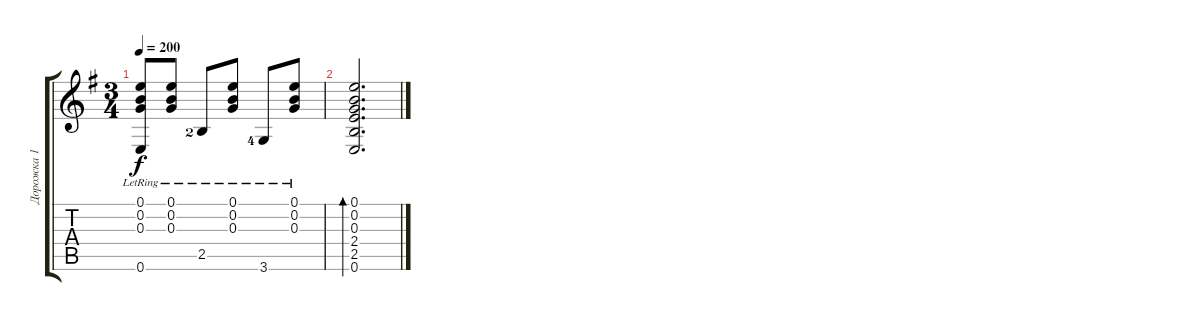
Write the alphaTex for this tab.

\track ("Дорожка 1" "Дорожка 1") {instrument acousticguitarsteel}
\staff {score tabs}
\tuning (E4 B3 G3 D3 A2 E2) {hide}
\ts (3 4)
\tempo 200
\clef g2
\ks g
(0.1{lr} 0.2{lr} 0.3{lr} 0.6{lr}).8{dy f} (0.1{lr} 0.2{lr} 0.3{lr}).8 2.5{lr lf 3}.8 (0.1{lr} 0.2{lr} 0.3{lr}).8 3.6{lr lf 5}.8 (0.1{lr} 0.2{lr} 0.3{lr}).8 |
(0.1 0.2 0.3 2.4 2.5 0.6).2{d bd 240}
